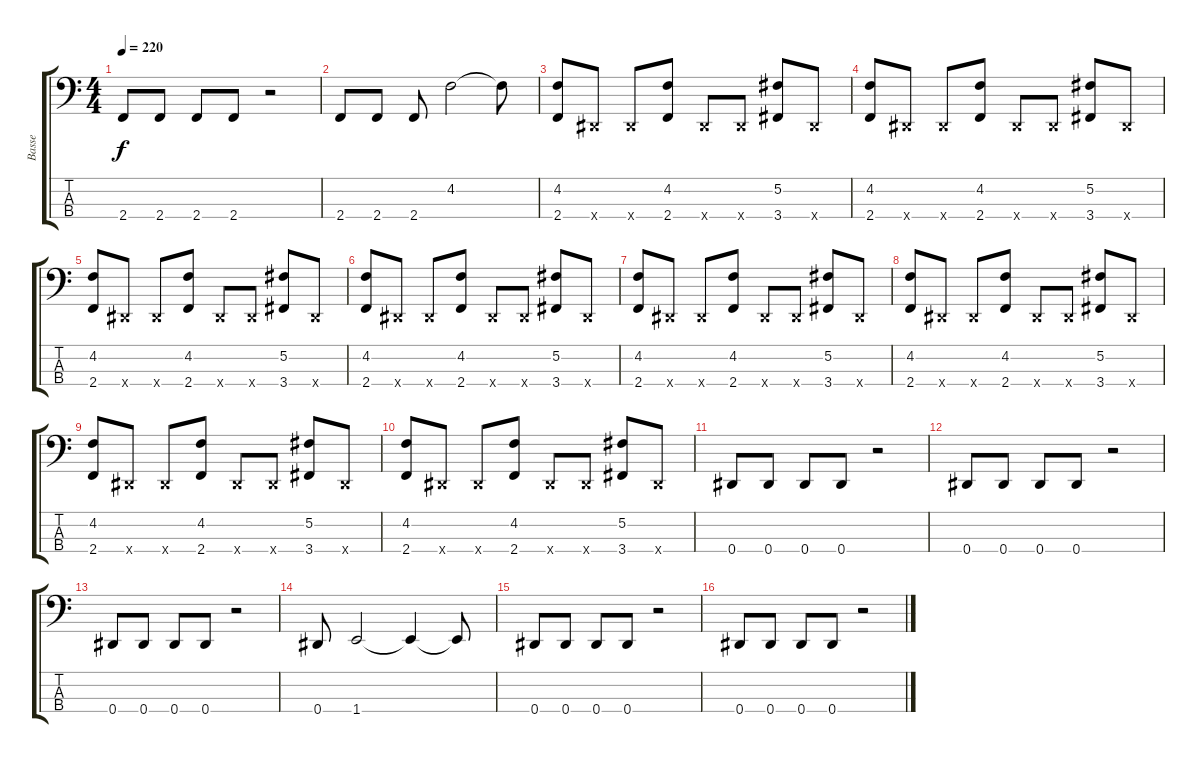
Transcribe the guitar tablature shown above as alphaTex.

\track ("Basse" "Basse") {instrument electricbassfinger}
\staff {score tabs}
\tuning (Gb2 Db2 Ab1 Eb1) {hide}
\ts (4 4)
\tempo 220
\clef f4
\ks c
2.4.8{dy f} 2.4.8 2.4.8 2.4.8 r.2 |
2.4.8 2.4.8 2.4.8 4.2.2 4.2{t}.8 |
(4.2 2.4).8 0.4{x}.8 0.4{x}.8 (4.2 2.4).8 0.4{x}.8 0.4{x}.8 (5.2 3.4).8 0.4{x}.8 |
(4.2 2.4).8 0.4{x}.8 0.4{x}.8 (4.2 2.4).8 0.4{x}.8 0.4{x}.8 (5.2 3.4).8 0.4{x}.8 |
(4.2 2.4).8 0.4{x}.8 0.4{x}.8 (4.2 2.4).8 0.4{x}.8 0.4{x}.8 (5.2 3.4).8 0.4{x}.8 |
(4.2 2.4).8 0.4{x}.8 0.4{x}.8 (4.2 2.4).8 0.4{x}.8 0.4{x}.8 (5.2 3.4).8 0.4{x}.8 |
(4.2 2.4).8 0.4{x}.8 0.4{x}.8 (4.2 2.4).8 0.4{x}.8 0.4{x}.8 (5.2 3.4).8 0.4{x}.8 |
(4.2 2.4).8 0.4{x}.8 0.4{x}.8 (4.2 2.4).8 0.4{x}.8 0.4{x}.8 (5.2 3.4).8 0.4{x}.8 |
(4.2 2.4).8 0.4{x}.8 0.4{x}.8 (4.2 2.4).8 0.4{x}.8 0.4{x}.8 (5.2 3.4).8 0.4{x}.8 |
(4.2 2.4).8 0.4{x}.8 0.4{x}.8 (4.2 2.4).8 0.4{x}.8 0.4{x}.8 (5.2 3.4).8 0.4{x}.8 |
0.4.8 0.4.8 0.4.8 0.4.8 r.2 |
0.4.8 0.4.8 0.4.8 0.4.8 r.2 |
0.4.8 0.4.8 0.4.8 0.4.8 r.2 |
0.4.8 1.4.2 1.4{t}.4 1.4{t}.8 |
0.4.8 0.4.8 0.4.8 0.4.8 r.2 |
0.4.8 0.4.8 0.4.8 0.4.8 r.2
